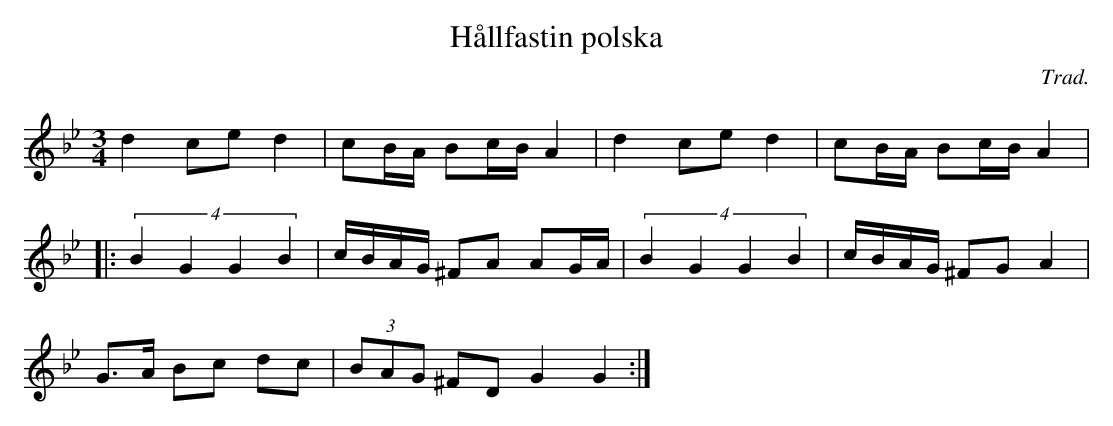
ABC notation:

X:1
T:Hållfastin polska
C:Trad.
M:3/4
L:1/8
K:Gmin
d2 ce d2 | cB/A/ Bc/B/ A2 | d2 ce d2 | cB/A/ Bc/B/ A2 |
|: (4B2G2G2B2 | c/B/A/G/ ^FA AG/A/ | (4B2G2G2B2 | c/B/A/G/ ^FG A2 |
G>A Bc dc | (3BAG ^FD G2 G2 :|]
